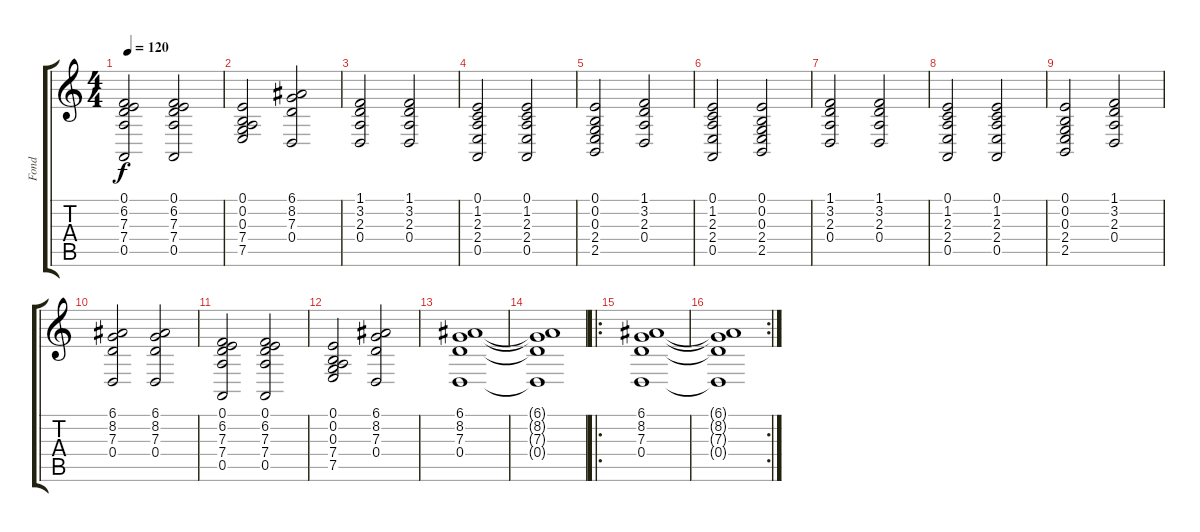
\track ("Fond" "Fond") {instrument synthstrings2}
\staff {score tabs}
\tuning (E4 B3 G3 D3 A2 E2) {hide}
\ts (4 4)
\tempo 120
\clef g2
\ks c
(0.1 6.2 7.3 7.4 0.5).2{dy f} (0.1 6.2 7.3 7.4 0.5).2 |
(0.1 0.2 0.3 7.4 7.5).2 (6.1 8.2 7.3 0.4).2 |
(1.1 3.2 2.3 0.4).2 (1.1 3.2 2.3 0.4).2 |
(0.1 1.2 2.3 2.4 0.5).2 (0.1 1.2 2.3 2.4 0.5).2 |
(0.1 0.2 0.3 2.4 2.5).2 (1.1 3.2 2.3 0.4).2 |
(0.1 1.2 2.3 2.4 0.5).2 (0.1 0.2 0.3 2.4 2.5).2 |
(1.1 3.2 2.3 0.4).2 (1.1 3.2 2.3 0.4).2 |
(0.1 1.2 2.3 2.4 0.5).2 (0.1 1.2 2.3 2.4 0.5).2 |
(0.1 0.2 0.3 2.4 2.5).2 (1.1 3.2 2.3 0.4).2 |
(6.1 8.2 7.3 0.4).2 (6.1 8.2 7.3 0.4).2 |
(0.1 6.2 7.3 7.4 0.5).2 (0.1 6.2 7.3 7.4 0.5).2 |
(0.1 0.2 0.3 7.4 7.5).2 (6.1 8.2 7.3 0.4).2 |
(6.1 8.2 7.3 0.4).1 |
(6.1{t} 8.2{t} 7.3{t} 0.4{t}).1 |
\ro
(6.1 8.2 7.3 0.4).1 |
\rc 2
(6.1{t} 8.2{t} 7.3{t} 0.4{t}).1
